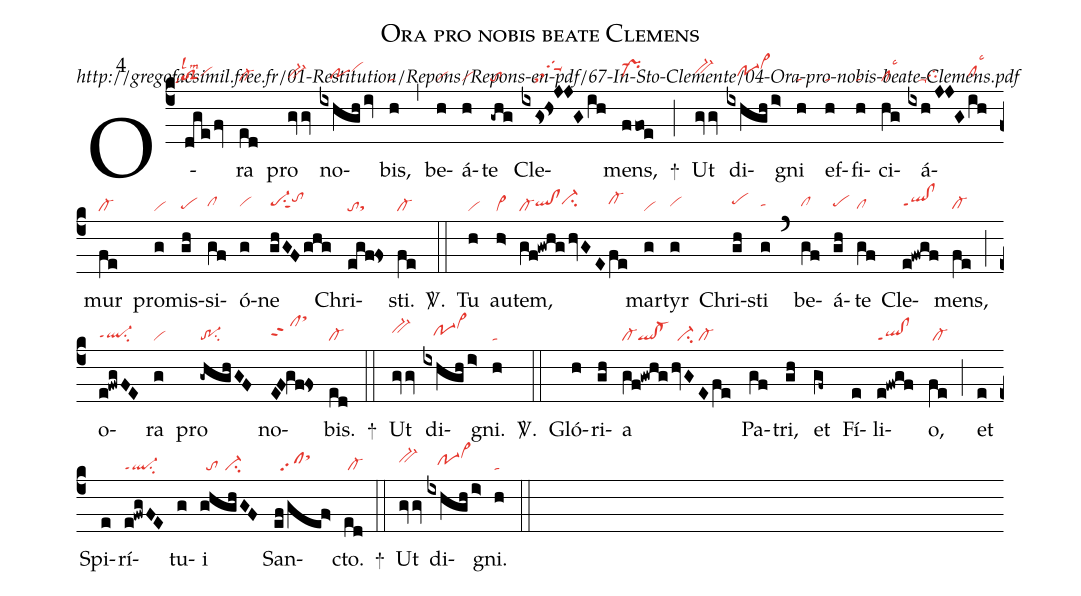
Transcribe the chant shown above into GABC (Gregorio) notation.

name: Ora pro nobis beate Clemens;
commentary: http://gregofacsimil.free.fr/01-Restitution/Repons/Repons-en-pdf/67-In-Sto-Clemente/04-Ora-pro-nobis-beate-Clemens.pdf;
mode: 4;
nabc-lines: 1;
%%
(c4)
O(dge/fv|```toS2lsi7lsl2lsm2vihh)ra(ed|cl-) pro(gvgv|bv-hg) no(ixhgh/iv|///pohgvihj)bis,(h|ta) (,)
be(h|vi)á(h|vi)te(-ghg|to) Cle(ixgs!hs!J!J!Gih|////ststhhtgS-hj)mens,(ffoe|pr-hh) +(;)
Ut(gvgv|bv-hi) di(ixhgh/i>|///po-1hhvi>hk)gni(h|ta) ef(h|ta)fi(h|ta)ci(hg|cllsc3)á(ixhJ!J!G|///ta-tghh|ih|clhhlsc3)mur(fe|cl-) pro(g|vi)mis(gh|pehg)si(gf|clhh)ó(g|vihh)ne(ghGFghg|pe-hhsu1sut1tohj) Chri(egf!fs|tosthg)sti.(fe|cl-) <sp>V/</sp>.(::)
Tu(h|vi) au(h>|vi>)tem,(gf!gwhg/hvGE|cl-qlhh!clhhci-hi|fe|cl-hi) mar(g|vi)tyr(g|vihh) Chri(gh|pehi)sti(g|tahh) (`)
be(gf|clhh)á(gh|pehh)te(gf|clhg) Cle(e!fwgf|qlhh!clhhppt1)mens,(fe|cl-hg) (;)
o(e!fwgFE|ql-hgppt1su2)ra(g|vi) pro(-ghghGF|tr-1su2) no(EF!gf!fs|clhhppt2sthp)bis.(ed|cl-) +(::)
Ut(gvgv|bv-hi) di(ixhgh/i>|///po-1hhvi>hk)gni.(h|ta) <sp>V/</sp>.(::)
Gló(h)ri(gh)a(gf!gwhg|cl-ql!cl-|hvGEfe|//ci-/cl-) Pa(gf)tri,(gh) et(gf~) Fí(e)li(e!fwgf|ql!clppt1)o,(fe|/cl-) (;)
et(e) Spi(e)rí(e!fwgFE|ql-ppt1su2)tu(g)i(ghghGF|//to//ci-) San(ef/gef>|//sfsthk)cto.(ed|/cl-) +(::)
Ut(gvgv|bv-hi) di(ixhgh/i>|///po-1hhvi>hk)gni.(h|ta) (::)
